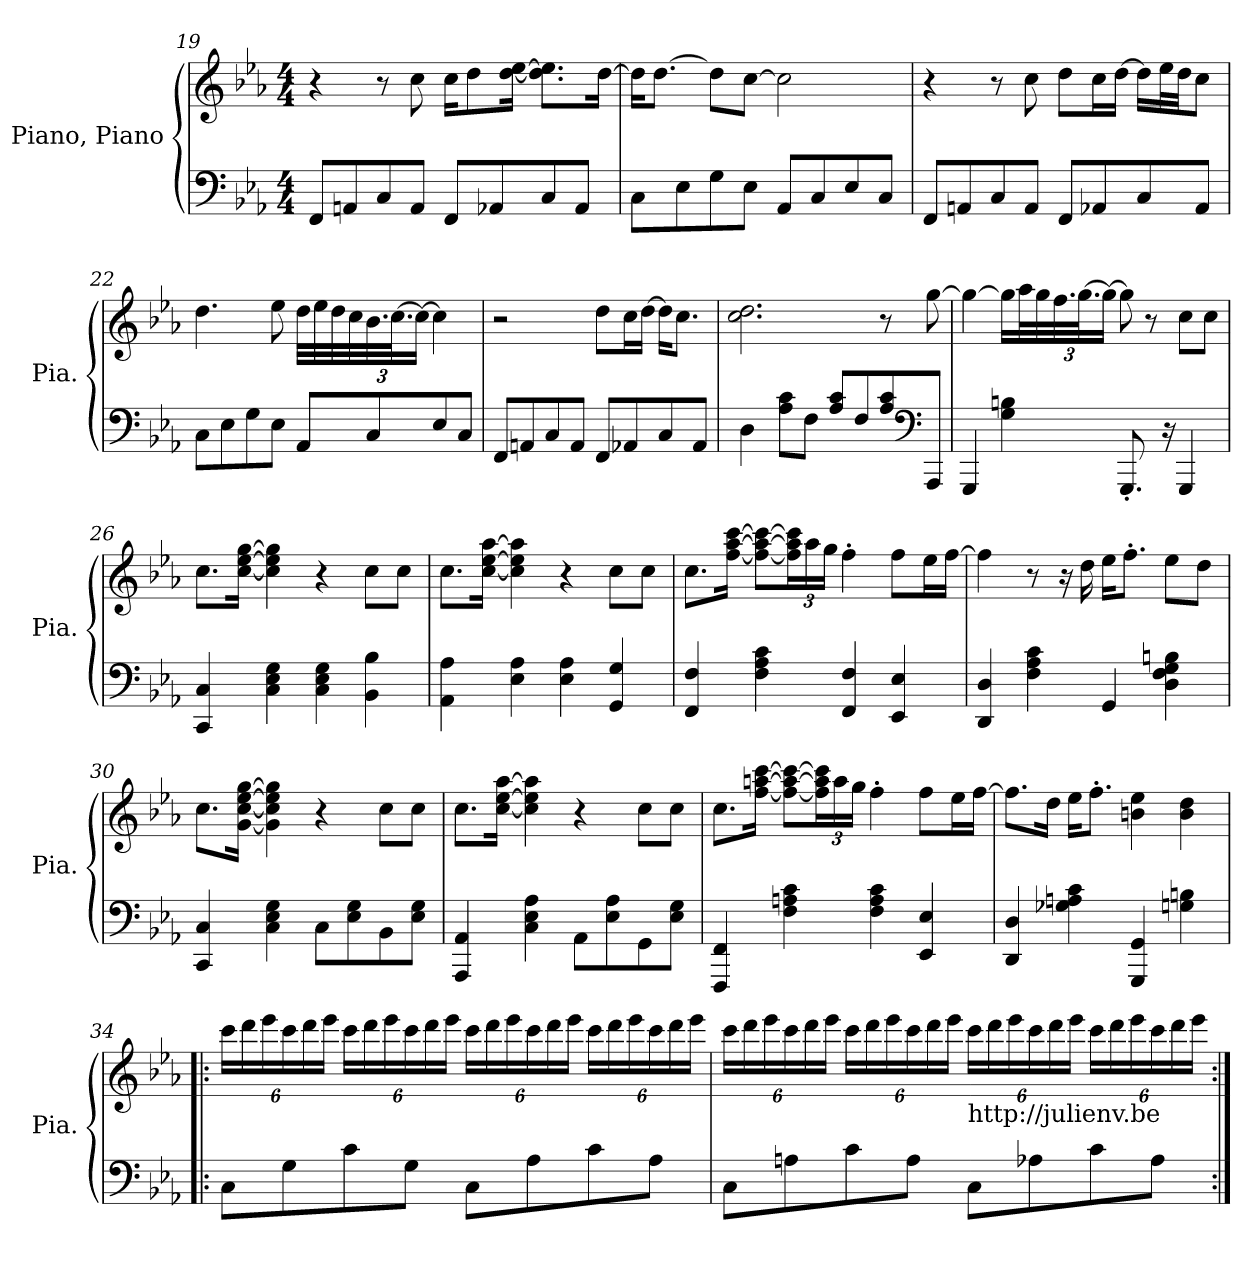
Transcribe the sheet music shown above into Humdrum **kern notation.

**kern	**kern
*part1	*part1
*staff2	*staff1
*I"Piano, Piano	*
*I'Pia.	*
!!LO:LB:g=z
*clefF4	*clefG2
*k[b-e-a-]	*k[b-e-a-]
*M4/4	*M4/4
=19	=19
8FF/L	4r
8AAn/	.
8C/	8r
8AA/J	8cc\
8FF/L	16cc\KL
.	8dd\
8AA-X/	.
.	[16dd\ [16ee-\Jk
8C/	8.dd\] 8.ee-\]L
8AA-/J	.
.	[16dd\Jk
=20	=20
8C\L	16dd\KL]
.	[8.dd\J
8E-\	.
8G\	8dd\L]
8E-\J	[8cc\J
8AA-/L	2cc\]
8C/	.
8E-/	.
8C/J	.
=21	=21
8FF/L	4r
8AAn/	.
8C/	8r
8AA/J	8cc\
8FF/L	8dd\L
8AA-X/	16cc\L
.	[16dd\JJ
8C/	16dd\LL]
.	32ee-\L
.	32dd\JJ
8AA-/J	8cc\J
!!LO:PB:g=z
=22	=22
8C\L	4.dd\
8E-\	.
8G\	.
8E-\J	8ee-\
8AA-/L	32dd\LLL
.	32ee-\
.	32dd\
.	32cc\
*	*Xbrackettup
8C/	48.b-\
.	[48.cc\J
.	16cc\JJ_
8E-/	4cc\]
8C/J	.
=23	=23
8FF/L	2r
8AAn/	.
8C/	.
8AA/J	.
8FF/L	8dd\L
8AA-X/	16cc\L
.	[16dd\JJ
8C/	16dd\KL]
.	8.cc\J
8AA-/J	.
=24	=24
4D\	2.cc\ 2.dd\
8A-\ 8c\L	.
8F\J	.
8A-/ 8c/L	.
8F/	.
8A-/ 8c/	8r
*clefF4	*
8AAA-/J	[8gg\
!!LO:LB:g=z
=25	=25
4GGG/	4gg\_
4G\ 4Bn\	16gg\LL]
.	32aa-\L
.	32gg\
.	48.ff\
.	[48.gg\J
.	16gg\JJ_
8.GGG'/	8gg\]
.	8r
16r	.
4GGG/	8cc\L
.	8cc\J
=26	=26
4CC/ 4C/	8.cc\L
.	[16cc\ [16ee-\ [16gg\Jk
4C\ 4E-\ 4G\	4cc\] 4ee-\] 4gg\]
4C\ 4E-\ 4G\	4r
4BB-\ 4B-\	8cc\L
.	8cc\J
=27	=27
4AA-\ 4A-\	8.cc\L
.	[16cc\ [16ee-\ [16aa-\Jk
4E-\ 4A-\	4cc\] 4ee-\] 4aa-\]
4E-\ 4A-\	4r
4GG/ 4G/	8cc\L
.	8cc\J
=28	=28
4FF/ 4F/	8.cc\L
.	[16ff\ [16aa-\ [16ccc\Jk
4F\ 4A-\ 4c\	8ff\_ 8aa-\_ 8ccc\_L
.	24ff\] 24aa-\] 24ccc\]L
.	24aa-\
.	24gg\JJ
4FF/ 4F/	4ff'\
4EE-/ 4E-/	8ff\L
.	16ee-\L
.	[16ff\JJ
!!LO:LB:g=z
=29	=29
4DD/ 4D/	4ff\]
4F\ 4A-\ 4c\	8r
.	16r
.	16dd\
4GG/	16ee-\KL
.	8.ff'\J
4D\ 4F\ 4G\ 4Bn\	8ee-\L
.	8dd\J
=30	=30
4CC/ 4C/	8.cc\L
.	[16g\ [16cc\ [16ee-\ [16gg\Jk
4C\ 4E-\ 4G\	4g\] 4cc\] 4ee-\] 4gg\]
8C\L	4r
8E-\ 8G\	.
8BB-\	8cc\L
8E-\ 8G\J	8cc\J
=31	=31
4AAA-/ 4AA-/	8.cc\L
.	[16cc\ [16ee-\ [16aa-\Jk
4C\ 4E-\ 4A-\	4cc\] 4ee-\] 4aa-\]
8AA-\L	4r
8E-\ 8A-\	.
8GG\	8cc\L
8E-\ 8G\J	8cc\J
=32	=32
4FFF/ 4FF/	8.cc\L
.	[16ff\ [16aan\ [16ccc\Jk
4F\ 4An\ 4c\	8ff\_ 8aa\_ 8ccc\_L
.	24ff\] 24aa\] 24ccc\]L
.	24aa\
.	24gg\JJ
4F\ 4A\ 4c\	4ff'\
4EE-/ 4E-/	8ff\L
.	16ee-\L
.	[16ff\JJ
!!LO:LB:g=z
=33	=33
4DD/ 4D/	8.ff\L]
.	16dd\Jk
4G-X\ 4An\ 4c\	16ee-\KL
.	8.ff'\J
4GGG/ 4GG/	4bn\ 4ee-\
4Gn\ 4Bn\	4b\ 4dd\
=34!|:	=34!|:
8C\L	24ccc\LL
.	24ddd\
.	24eee-\
8G\	24ccc\
.	24ddd\
.	24eee-\JJ
8c\	24ccc\LL
.	24ddd\
.	24eee-\
8G\J	24ccc\
.	24ddd\
.	24eee-\JJ
8C\L	24ccc\LL
.	24ddd\
.	24eee-\
8A-\	24ccc\
.	24ddd\
.	24eee-\JJ
8c\	24ccc\LL
.	24ddd\
.	24eee-\
8A-\J	24ccc\
.	24ddd\
.	24eee-\JJ
!!LO:LB:g=z
=35	=35
8C\L	24ccc\LL
.	24ddd\
.	24eee-\
8An\	24ccc\
.	24ddd\
.	24eee-\JJ
8c\	24ccc\LL
.	24ddd\
.	24eee-\
8A\J	24ccc\
.	24ddd\
.	24eee-\JJ
!	!LO:TX:b:t=http&colon;//julienv.be
8C\L	24ccc\LL
.	24ddd\
.	24eee-\
8A-X\	24ccc\
.	24ddd\
.	24eee-\JJ
8c\	24ccc\LL
.	24ddd\
.	24eee-\
8A-\J	24ccc\
.	24ddd\
.	24eee-\JJ
=:|!	=:|!
*-	*-
